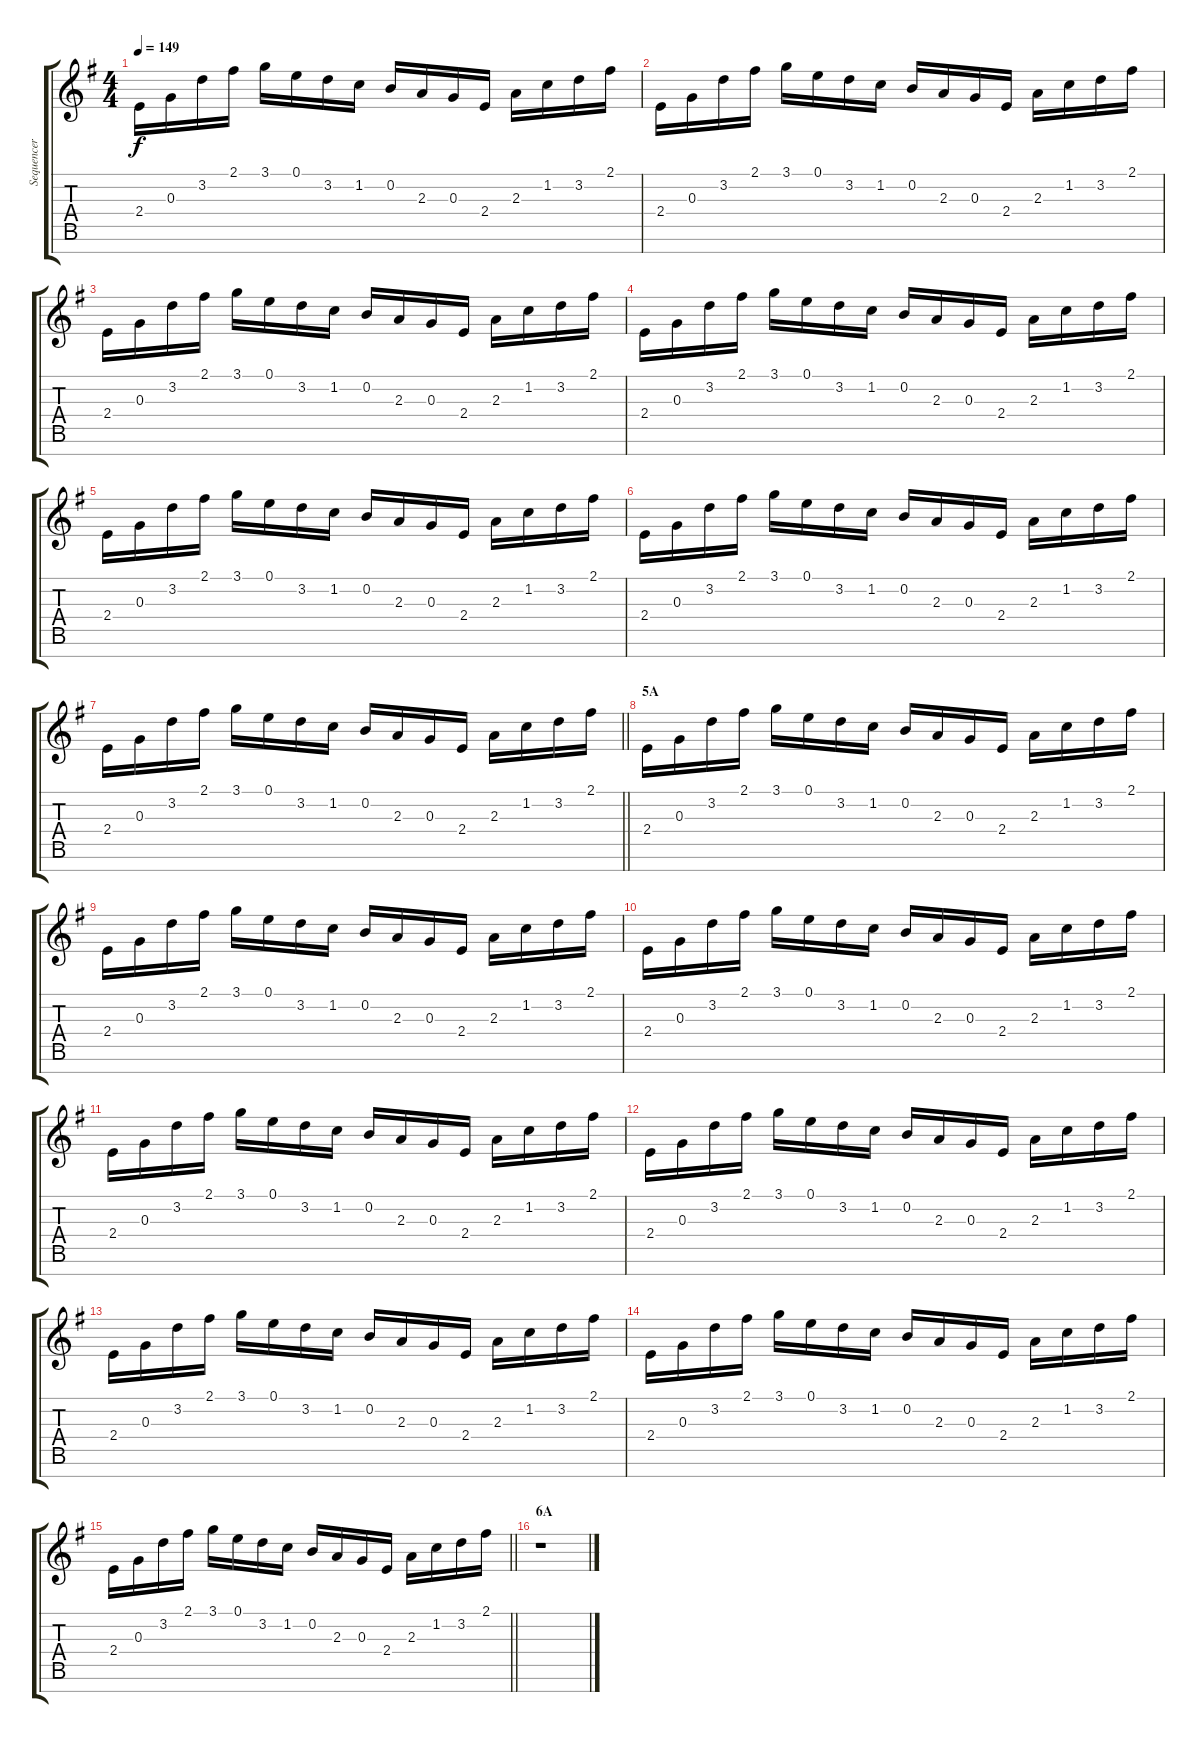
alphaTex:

\track ("Sequencer" "Sequencer") {instrument pad3polysynth}
\staff {score tabs}
\tuning (E5 B4 G4 D4 A3 E3 B2) {hide}
\ts (4 4)
\tempo 149
\clef g2
\ks g
2.4.16{dy f} 0.3.16 3.2.16 2.1.16 3.1.16 0.1.16 3.2.16 1.2.16 0.2.16 2.3.16 0.3.16 2.4.16 2.3.16 1.2.16 3.2.16 2.1.16 |
2.4.16 0.3.16 3.2.16 2.1.16 3.1.16 0.1.16 3.2.16 1.2.16 0.2.16 2.3.16 0.3.16 2.4.16 2.3.16 1.2.16 3.2.16 2.1.16 |
2.4.16 0.3.16 3.2.16 2.1.16 3.1.16 0.1.16 3.2.16 1.2.16 0.2.16 2.3.16 0.3.16 2.4.16 2.3.16 1.2.16 3.2.16 2.1.16 |
2.4.16 0.3.16 3.2.16 2.1.16 3.1.16 0.1.16 3.2.16 1.2.16 0.2.16 2.3.16 0.3.16 2.4.16 2.3.16 1.2.16 3.2.16 2.1.16 |
2.4.16 0.3.16 3.2.16 2.1.16 3.1.16 0.1.16 3.2.16 1.2.16 0.2.16 2.3.16 0.3.16 2.4.16 2.3.16 1.2.16 3.2.16 2.1.16 |
2.4.16 0.3.16 3.2.16 2.1.16 3.1.16 0.1.16 3.2.16 1.2.16 0.2.16 2.3.16 0.3.16 2.4.16 2.3.16 1.2.16 3.2.16 2.1.16 |
\barLineRight lightlight
2.4.16 0.3.16 3.2.16 2.1.16 3.1.16 0.1.16 3.2.16 1.2.16 0.2.16 2.3.16 0.3.16 2.4.16 2.3.16 1.2.16 3.2.16 2.1.16 |
\section ("" "5A")
2.4.16 0.3.16 3.2.16 2.1.16 3.1.16 0.1.16 3.2.16 1.2.16 0.2.16 2.3.16 0.3.16 2.4.16 2.3.16 1.2.16 3.2.16 2.1.16 |
2.4.16 0.3.16 3.2.16 2.1.16 3.1.16 0.1.16 3.2.16 1.2.16 0.2.16 2.3.16 0.3.16 2.4.16 2.3.16 1.2.16 3.2.16 2.1.16 |
2.4.16 0.3.16 3.2.16 2.1.16 3.1.16 0.1.16 3.2.16 1.2.16 0.2.16 2.3.16 0.3.16 2.4.16 2.3.16 1.2.16 3.2.16 2.1.16 |
2.4.16 0.3.16 3.2.16 2.1.16 3.1.16 0.1.16 3.2.16 1.2.16 0.2.16 2.3.16 0.3.16 2.4.16 2.3.16 1.2.16 3.2.16 2.1.16 |
2.4.16 0.3.16 3.2.16 2.1.16 3.1.16 0.1.16 3.2.16 1.2.16 0.2.16 2.3.16 0.3.16 2.4.16 2.3.16 1.2.16 3.2.16 2.1.16 |
2.4.16 0.3.16 3.2.16 2.1.16 3.1.16 0.1.16 3.2.16 1.2.16 0.2.16 2.3.16 0.3.16 2.4.16 2.3.16 1.2.16 3.2.16 2.1.16 |
2.4.16 0.3.16 3.2.16 2.1.16 3.1.16 0.1.16 3.2.16 1.2.16 0.2.16 2.3.16 0.3.16 2.4.16 2.3.16 1.2.16 3.2.16 2.1.16 |
\barLineRight lightlight
2.4.16 0.3.16 3.2.16 2.1.16 3.1.16 0.1.16 3.2.16 1.2.16 0.2.16 2.3.16 0.3.16 2.4.16 2.3.16 1.2.16 3.2.16 2.1.16 |
\section ("" "6A")
r.1
